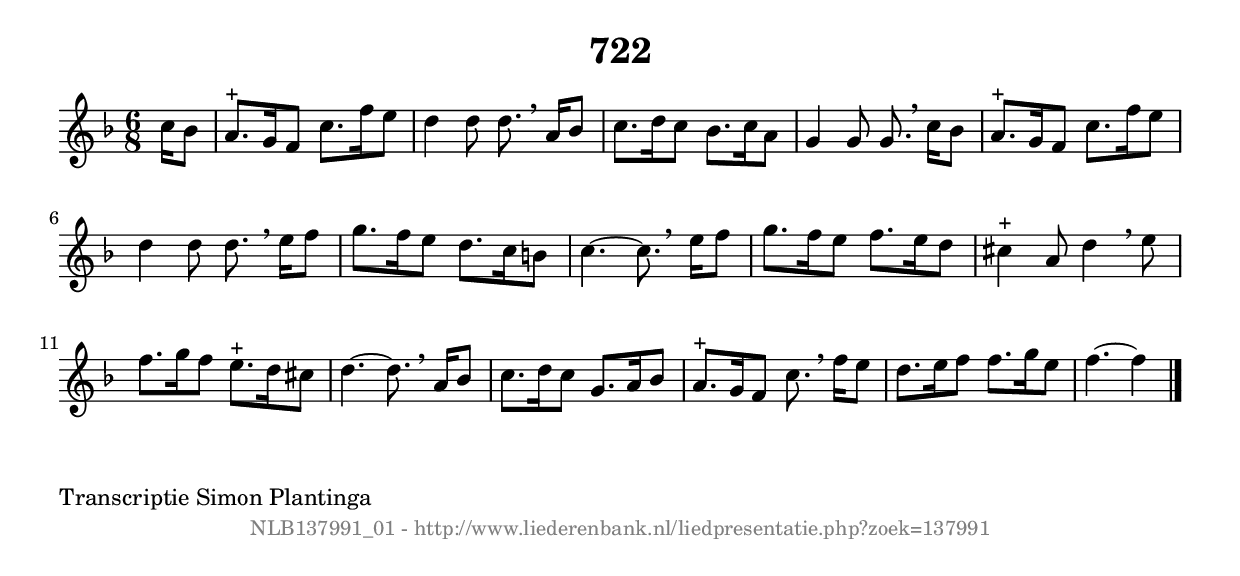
%
% produced by wce2krn 1.64 (7 June 2014)
%
\version"2.16"
#(append! paper-alist '(("long" . (cons (* 210 mm) (* 2000 mm)))))
#(set-default-paper-size "long")
sb = {\breathe}
mBreak = {\breathe }
bBreak = {\breathe }
x = {\once\override NoteHead #'style = #'cross }
gl=\glissando
itime={\override Staff.TimeSignature #'stencil = ##f }
ficta = {\once\set suggestAccidentals = ##t}
fine = {\once\override Score.RehearsalMark #'self-alignment-X = #1 \mark \markup {\italic{Fine}}}
dc = {\once\override Score.RehearsalMark #'self-alignment-X = #1 \mark \markup {\italic{D.C.}}}
dcf = {\once\override Score.RehearsalMark #'self-alignment-X = #1 \mark \markup {\italic{D.C. al Fine}}}
dcc = {\once\override Score.RehearsalMark #'self-alignment-X = #1 \mark \markup {\italic{D.C. al Coda}}}
ds = {\once\override Score.RehearsalMark #'self-alignment-X = #1 \mark \markup {\italic{D.S.}}}
dsf = {\once\override Score.RehearsalMark #'self-alignment-X = #1 \mark \markup {\italic{D.S. al Fine}}}
dsc = {\once\override Score.RehearsalMark #'self-alignment-X = #1 \mark \markup {\italic{D.S. al Coda}}}
pv = {\set Score.repeatCommands = #'((volta "1"))}
sv = {\set Score.repeatCommands = #'((volta "2"))}
tv = {\set Score.repeatCommands = #'((volta "3"))}
qv = {\set Score.repeatCommands = #'((volta "4"))}
xv = {\set Score.repeatCommands = #'((volta #f))}
\header{ tagline = ""
title = "722"
}
\score {{
\key f \major
\relative g'
{
\set melismaBusyProperties = #'()
\partial 32*6
\time 6/8
\tempo 4=120
\override Score.MetronomeMark #'transparent = ##t
\override Score.RehearsalMark #'break-visibility = #(vector #t #t #f)
c16 bes8 | a8.^"+" g16 f8 c'8. f16 e8 | d4 d8 d8. \sb a16 bes8 | c8. d16 c8 bes8. c16 a8 | g4 g8 g8. \mBreak
c16 bes8 | a8.^"+" g16 f8 c'8. f16 e8 | d4 d8 d8. \sb e16 f8 | g8. f16 e8 d8. c16 b8 | c4.~ c8. \bar ":|:" \bBreak
e16 f8 | g8. f16 e8 f8. e16 d8 | cis4^"+" a8 d4 \sb e8 | f8. g16 f8 e8.^"+" d16 cis8 | d4.~ d8. \mBreak
a16 bes8 | c8. d16 c8 g8. a16 bes8 | a8.^"+" g16 f8 c'8. \sb f16 e8 | d8. e16 f8 f8. g16 e8 | f4.~ f4 \bar "|."
 }}
 \midi { }
 \layout {
            indent = 0.0\cm
}
}
\markup { \wordwrap-string #" 
Transcriptie Simon Plantinga
"}
\markup { \vspace #0 } \markup { \with-color #grey \fill-line { \center-column { \smaller "NLB137991_01 - http://www.liederenbank.nl/liedpresentatie.php?zoek=137991" } } }
